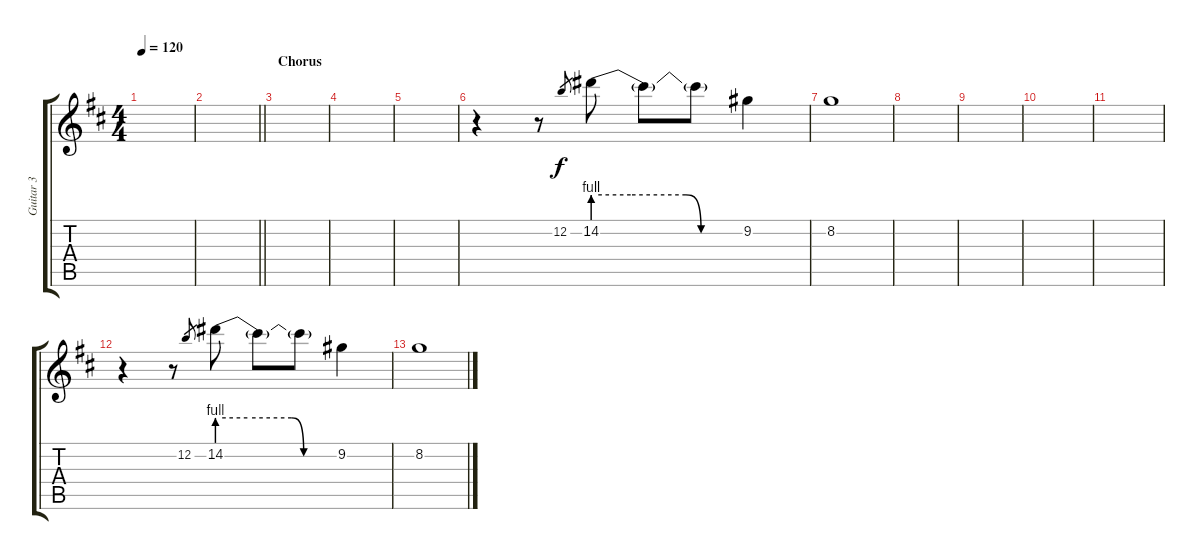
\track ("Guitar 3" "Guitar 3") {instrument electricguitarclean}
\staff {score tabs}
\tuning (E4 B3 G3 D3 A2 E2) {hide}
\ts (4 4)
\tempo 120
\clef g2
\ks d
|
\barLineRight lightlight
|
\section ("" "Chorus")
|
|
|
r.4 r.8 12.2.8{gr} 14.2{be (custom 0 4 15 4 37 4 43 0 60 0)}.8 14.2{t}.8 14.2{t}.8 9.2.4 |
8.2.1 |
|
|
|
|
r.4 r.8 12.2.8{gr} 14.2{be (custom 0 4 15 4 37 4 43 0 60 0)}.8 14.2{t}.8 14.2{t}.8 9.2.4 |
8.2.1
